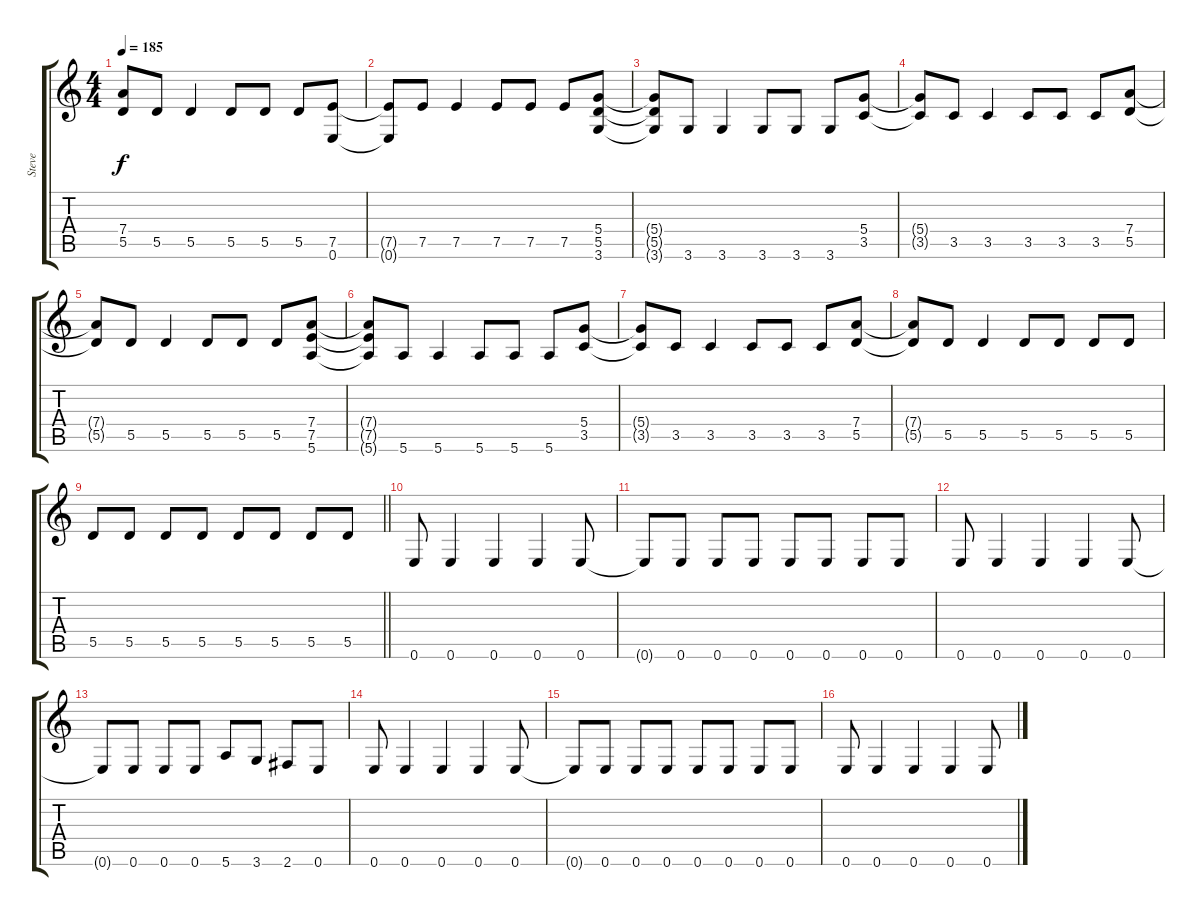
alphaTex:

\track ("Steve" "Steve") {instrument electricbassfinger}
\staff {score tabs}
\tuning (E4 B3 G3 D3 A2 E2) {hide}
\ts (4 4)
\tempo 185
\clef g2
\ks c
(7.4{t} 5.5{t}).8{dy f} 5.5.8 5.5.4 5.5.8 5.5.8 5.5.8 (7.5 0.6).8 |
(7.5{t} 0.6{t}).8 7.5.8 7.5.4 7.5.8 7.5.8 7.5.8 (5.4 5.5 3.6).8 |
(5.4{t} 5.5{t} 3.6{t}).8 3.6.8 3.6.4 3.6.8 3.6.8 3.6.8 (5.4 3.5).8 |
(5.4{t} 3.5{t}).8 3.5.8 3.5.4 3.5.8 3.5.8 3.5.8 (7.4 5.5).8 |
(7.4{t} 5.5{t}).8 5.5.8 5.5.4 5.5.8 5.5.8 5.5.8 (7.4 7.5 5.6).8 |
(7.4{t} 7.5{t} 5.6{t}).8 5.6.8 5.6.4 5.6.8 5.6.8 5.6.8 (5.4 3.5).8 |
(5.4{t} 3.5{t}).8 3.5.8 3.5.4 3.5.8 3.5.8 3.5.8 (7.4 5.5).8 |
(7.4{t} 5.5{t}).8 5.5.8 5.5.4 5.5.8 5.5.8 5.5.8 5.5.8 |
\barLineRight lightlight
5.5.8 5.5.8 5.5.8 5.5.8 5.5.8 5.5.8 5.5.8 5.5.8 |
0.6.8 0.6.4 0.6.4 0.6.4 0.6.8 |
0.6{t}.8 0.6.8 0.6.8 0.6.8 0.6.8 0.6.8 0.6.8 0.6.8 |
0.6.8 0.6.4 0.6.4 0.6.4 0.6.8 |
0.6{t}.8 0.6.8 0.6.8 0.6.8 5.6.8 3.6.8 2.6.8 0.6.8 |
0.6.8 0.6.4 0.6.4 0.6.4 0.6.8 |
0.6{t}.8 0.6.8 0.6.8 0.6.8 0.6.8 0.6.8 0.6.8 0.6.8 |
0.6.8 0.6.4 0.6.4 0.6.4 0.6{ss}.8
